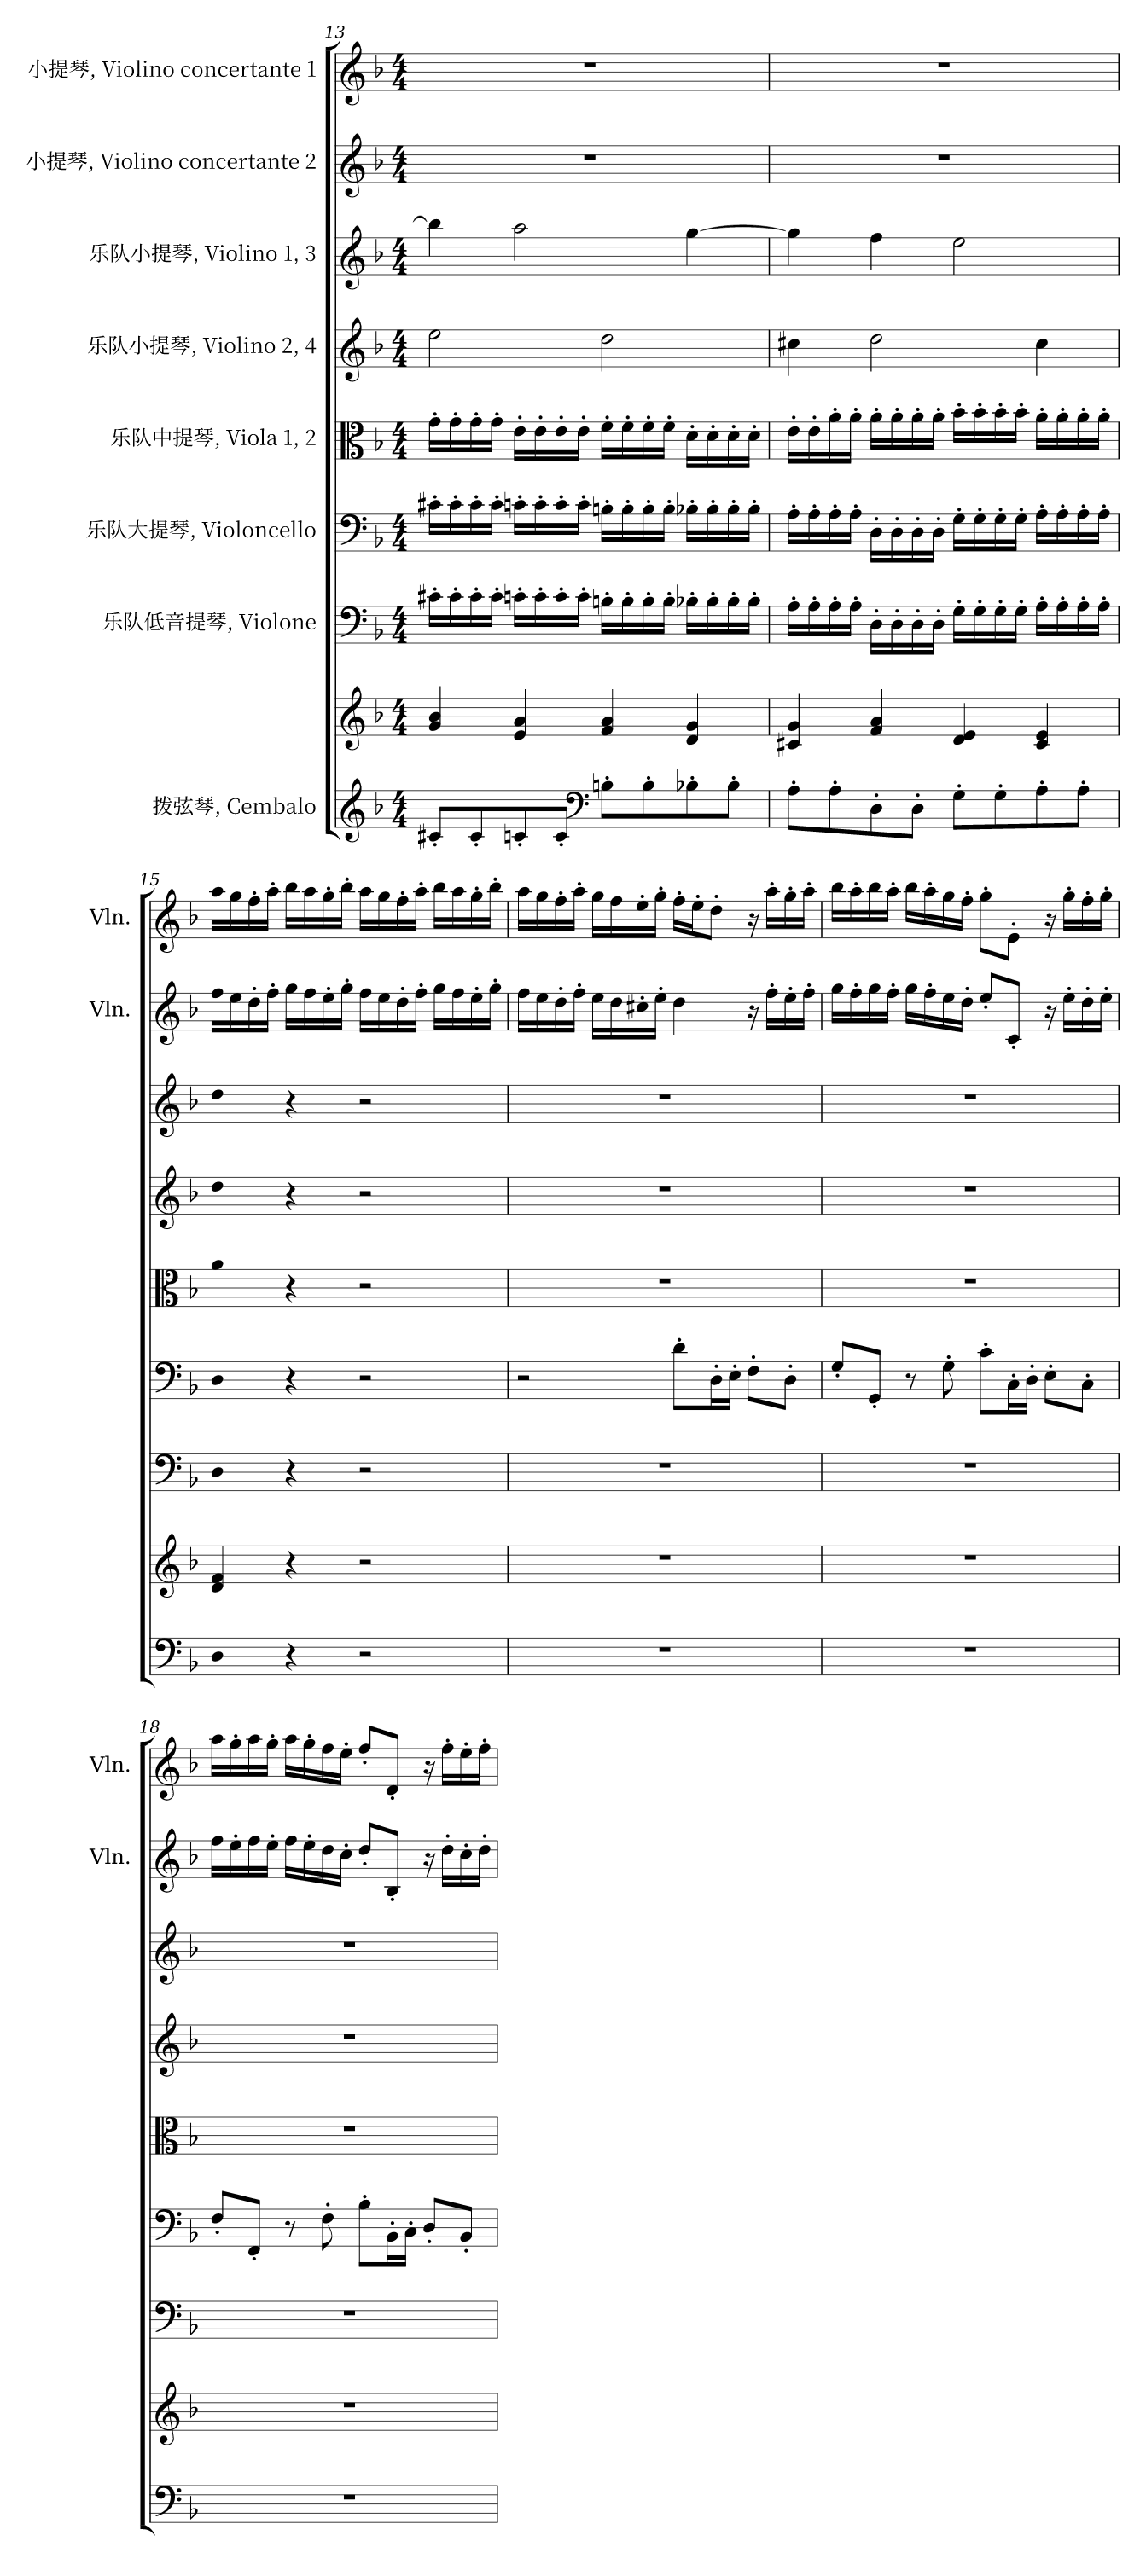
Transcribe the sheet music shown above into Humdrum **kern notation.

**kern	**kern	**kern	**kern	**kern	**kern	**kern	**kern	**kern
*part8	*part8	*part7	*part6	*part5	*part4	*part3	*part2	*part1
*staff9	*staff8	*staff7	*staff6	*staff5	*staff4	*staff3	*staff2	*staff1
*I"拨弦琴, Cembalo	*	*I"乐队低音提琴, Violone	*I"乐队大提琴, Violoncello	*I"乐队中提琴, Viola 1, 2	*I"乐队小提琴, Violino 2, 4	*I"乐队小提琴, Violino 1, 3	*I"小提琴, Violino concertante 2	*I"小提琴, Violino concertante 1
*	*	*	*	*	*	*	*I'Vln.	*I'Vln.
!!LO:PB:g=z
*clefG2	*clefG2	*clefF4	*clefF4	*clefC3	*clefG2	*clefG2	*clefG2	*clefG2
*	*	*ITrd7c12	*	*	*	*	*	*
*k[b-]	*k[b-]	*k[b-]	*k[b-]	*k[b-]	*k[b-]	*k[b-]	*k[b-]	*k[b-]
*M4/4	*M4/4	*M4/4	*M4/4	*M4/4	*M4/4	*M4/4	*M4/4	*M4/4
=13	=13	=13	=13	=13	=13	=13	=13	=13
8c#X'/L	4g/ 4b-/	16C#X'\LL	16c#X'\LL	16g'\LL	2ee\	4bb-\]	1r	1r
.	.	16C#'\	16c#'\	16g'\	.	.	.	.
8c#'/	.	16C#'\	16c#'\	16g'\	.	.	.	.
.	.	16C#'\JJ	16c#'\JJ	16g'\JJ	.	.	.	.
8cn'/	4e/ 4a/	16Cn'\LL	16cn'\LL	16e'\LL	.	2aa\	.	.
.	.	16C'\	16c'\	16e'\	.	.	.	.
8c'/J	.	16C'\	16c'\	16e'\	.	.	.	.
.	.	16C'\JJ	16c'\JJ	16e'\JJ	.	.	.	.
*clefF4	*	*	*	*	*	*	*	*
8Bn'\L	4f/ 4a/	16BBn'\LL	16Bn'\LL	16f'\LL	2dd\	.	.	.
.	.	16BB'\	16B'\	16f'\	.	.	.	.
8B'\	.	16BB'\	16B'\	16f'\	.	.	.	.
.	.	16BB'\JJ	16B'\JJ	16f'\JJ	.	.	.	.
8B-X'\	4d/ 4g/	16BB-X'\LL	16B-X'\LL	16d'\LL	.	[4gg\	.	.
.	.	16BB-'\	16B-'\	16d'\	.	.	.	.
8B-'\J	.	16BB-'\	16B-'\	16d'\	.	.	.	.
.	.	16BB-'\JJ	16B-'\JJ	16d'\JJ	.	.	.	.
=14	=14	=14	=14	=14	=14	=14	=14	=14
8A'\L	4c#X/ 4g/	16AA'\LL	16A'\LL	16e'\LL	4cc#X\	4gg\]	1r	1r
.	.	16AA'\	16A'\	16e'\	.	.	.	.
8A'\	.	16AA'\	16A'\	16a'\	.	.	.	.
.	.	16AA'\JJ	16A'\JJ	16a'\JJ	.	.	.	.
8D'\	4f/ 4a/	16DD'\LL	16D'\LL	16a'\LL	2dd\	4ff\	.	.
.	.	16DD'\	16D'\	16a'\	.	.	.	.
8D'\J	.	16DD'\	16D'\	16a'\	.	.	.	.
.	.	16DD'\JJ	16D'\JJ	16a'\JJ	.	.	.	.
8G'\L	4d/ 4e/	16GG'\LL	16G'\LL	16b-'\LL	.	2ee\	.	.
.	.	16GG'\	16G'\	16b-'\	.	.	.	.
8G'\	.	16GG'\	16G'\	16b-'\	.	.	.	.
.	.	16GG'\JJ	16G'\JJ	16b-'\JJ	.	.	.	.
8A'\	4c#/ 4e/	16AA'\LL	16A'\LL	16a'\LL	4cc#\	.	.	.
.	.	16AA'\	16A'\	16a'\	.	.	.	.
8A'\J	.	16AA'\	16A'\	16a'\	.	.	.	.
.	.	16AA'\JJ	16A'\JJ	16a'\JJ	.	.	.	.
!!LO:PB:g=z
=15	=15	=15	=15	=15	=15	=15	=15	=15
4D\	4d/ 4f/	4DD\	4D\	4a\	4dd\	4dd\	16ff\LL	16aa\LL
.	.	.	.	.	.	.	16ee\	16gg\
.	.	.	.	.	.	.	16dd'\	16ff'\
.	.	.	.	.	.	.	16ff'\JJ	16aa'\JJ
4r	4r	4r	4r	4r	4r	4r	16gg\LL	16bb-\LL
.	.	.	.	.	.	.	16ff\	16aa\
.	.	.	.	.	.	.	16ee'\	16gg'\
.	.	.	.	.	.	.	16gg'\JJ	16bb-'\JJ
2r	2r	2r	2r	2r	2r	2r	16ff\LL	16aa\LL
.	.	.	.	.	.	.	16ee\	16gg\
.	.	.	.	.	.	.	16dd'\	16ff'\
.	.	.	.	.	.	.	16ff'\JJ	16aa'\JJ
.	.	.	.	.	.	.	16gg\LL	16bb-\LL
.	.	.	.	.	.	.	16ff\	16aa\
.	.	.	.	.	.	.	16ee'\	16gg'\
.	.	.	.	.	.	.	16gg'\JJ	16bb-'\JJ
=16	=16	=16	=16	=16	=16	=16	=16	=16
1r	1r	1r	2r	1r	1r	1r	16ff\LL	16aa\LL
.	.	.	.	.	.	.	16ee\	16gg\
.	.	.	.	.	.	.	16dd'\	16ff'\
.	.	.	.	.	.	.	16ff'\JJ	16aa'\JJ
.	.	.	.	.	.	.	16ee\LL	16gg\LL
.	.	.	.	.	.	.	16dd\	16ff\
.	.	.	.	.	.	.	16cc#X'\	16ee'\
.	.	.	.	.	.	.	16ee'\JJ	16gg'\JJ
.	.	.	8d'\L	.	.	.	4dd\	16ff'\LL
.	.	.	.	.	.	.	.	16ee'\J
.	.	.	16D'\L	.	.	.	.	8dd'\J
.	.	.	16E'\JJ	.	.	.	.	.
.	.	.	8F'\L	.	.	.	16r	16r
.	.	.	.	.	.	.	16ff'\LL	16aa'\LL
.	.	.	8D'\J	.	.	.	16ee'\	16gg'\
.	.	.	.	.	.	.	16ff'\JJ	16aa'\JJ
!!LO:PB:g=z
=17	=17	=17	=17	=17	=17	=17	=17	=17
1r	1r	1r	8G'/L	1r	1r	1r	16gg\LL	16bb-\LL
.	.	.	.	.	.	.	16ff'\	16aa'\
.	.	.	8GG'/J	.	.	.	16gg\	16bb-\
.	.	.	.	.	.	.	16ff'\JJ	16aa'\JJ
.	.	.	8r	.	.	.	16gg\LL	16bb-\LL
.	.	.	.	.	.	.	16ff'\	16aa'\
.	.	.	8G'\	.	.	.	16ee\	16gg\
.	.	.	.	.	.	.	16dd'\JJ	16ff'\JJ
.	.	.	8c'\L	.	.	.	8ee'/L	8gg'\L
.	.	.	16C'\L	.	.	.	8c'/J	8e'\J
.	.	.	16D'\JJ	.	.	.	.	.
.	.	.	8E'\L	.	.	.	16r	16r
.	.	.	.	.	.	.	16ee'\LL	16gg'\LL
.	.	.	8C'\J	.	.	.	16dd'\	16ff'\
.	.	.	.	.	.	.	16ee'\JJ	16gg'\JJ
=18	=18	=18	=18	=18	=18	=18	=18	=18
1r	1r	1r	8F'/L	1r	1r	1r	16ff\LL	16aa\LL
.	.	.	.	.	.	.	16ee'\	16gg'\
.	.	.	8FF'/J	.	.	.	16ff\	16aa\
.	.	.	.	.	.	.	16ee'\JJ	16gg'\JJ
.	.	.	8r	.	.	.	16ff\LL	16aa\LL
.	.	.	.	.	.	.	16ee'\	16gg'\
.	.	.	8F'\	.	.	.	16dd\	16ff\
.	.	.	.	.	.	.	16cc'\JJ	16ee'\JJ
.	.	.	8B-'\L	.	.	.	8dd'/L	8ff'/L
.	.	.	16BB-'\L	.	.	.	8B-'/J	8d'/J
.	.	.	16C'\JJ	.	.	.	.	.
.	.	.	8D'/L	.	.	.	16r	16r
.	.	.	.	.	.	.	16dd'\LL	16ff'\LL
.	.	.	8BB-'/J	.	.	.	16cc'\	16ee'\
.	.	.	.	.	.	.	16dd'\JJ	16ff'\JJ
=	=	=	=	=	=	=	=	=
*-	*-	*-	*-	*-	*-	*-	*-	*-
